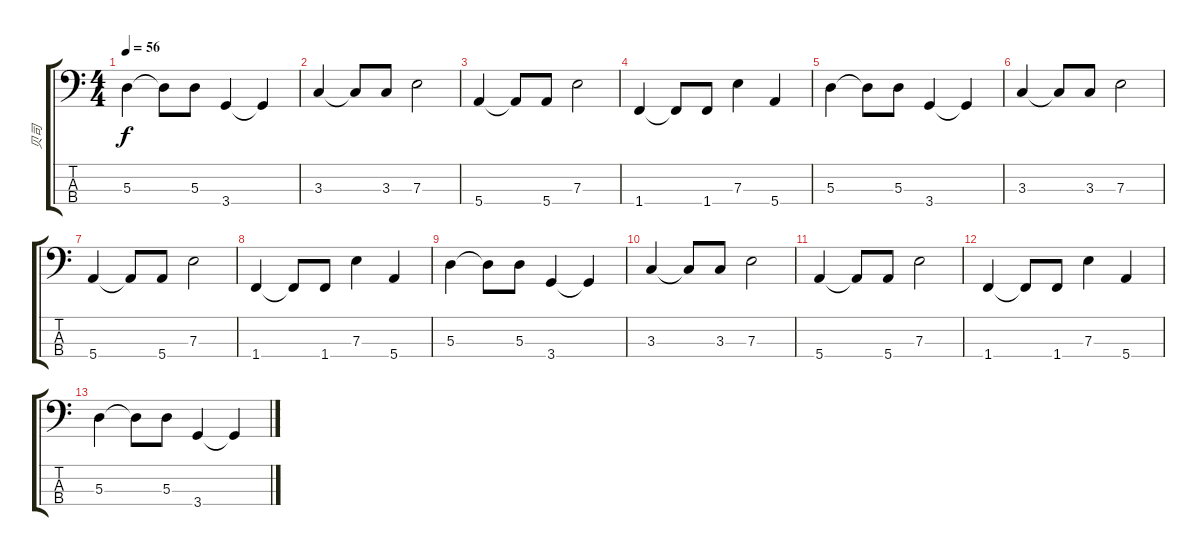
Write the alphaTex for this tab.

\track ("贝司" "贝司") {instrument electricbassfinger}
\staff {score tabs}
\tuning (G2 D2 A1 E1) {hide}
\ts (4 4)
\tempo 56
\clef f4
\ks c
5.3.4{dy f} 5.3{t}.8 5.3.8 3.4.4 3.4{t}.4 |
3.3.4 3.3{t}.8 3.3.8 7.3.2 |
5.4.4 5.4{t}.8 5.4.8 7.3.2 |
1.4.4 1.4{t}.8 1.4.8 7.3.4 5.4.4 |
5.3.4 5.3{t}.8 5.3.8 3.4.4 3.4{t}.4 |
3.3.4 3.3{t}.8 3.3.8 7.3.2 |
5.4.4 5.4{t}.8 5.4.8 7.3.2 |
1.4.4 1.4{t}.8 1.4.8 7.3.4 5.4.4 |
5.3.4 5.3{t}.8 5.3.8 3.4.4 3.4{t}.4 |
3.3.4 3.3{t}.8 3.3.8 7.3.2 |
5.4.4 5.4{t}.8 5.4.8 7.3.2 |
1.4.4 1.4{t}.8 1.4.8 7.3.4 5.4.4 |
5.3.4 5.3{t}.8 5.3.8 3.4.4 3.4{t}.4
